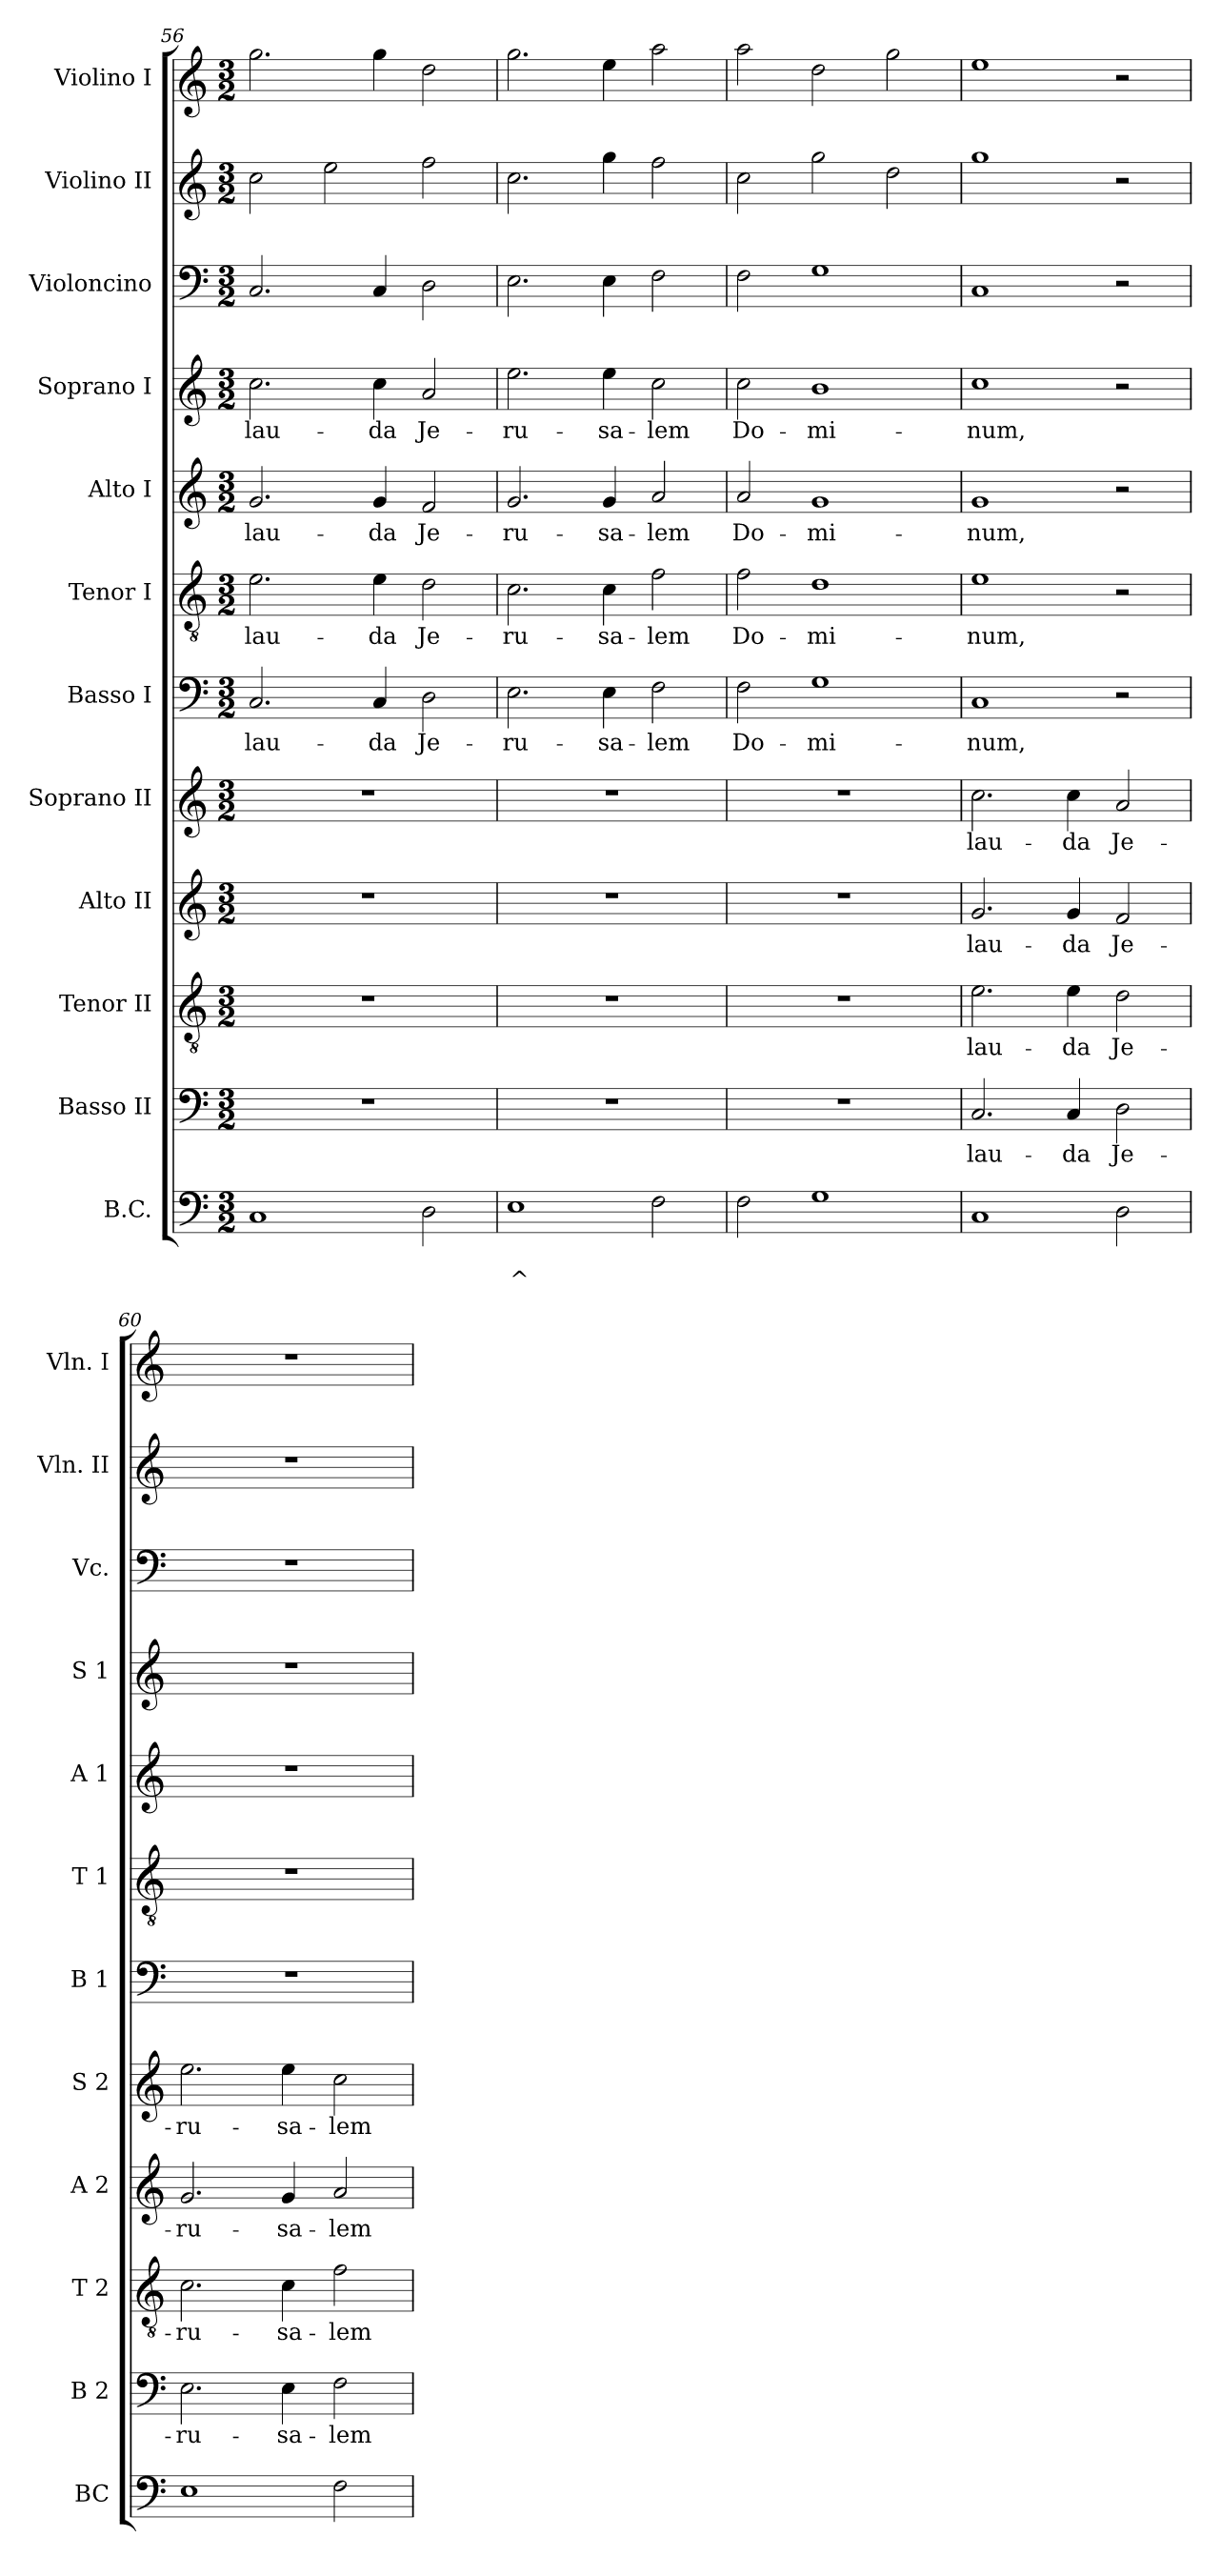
**kern	**text	**text	**kern	**text	**kern	**text	**kern	**text	**kern	**text	**kern	**text	**kern	**text	**kern	**text	**kern	**text	**kern	**kern	**kern
*part12	*part12	*part12	*part11	*part11	*part10	*part10	*part9	*part9	*part8	*part8	*part7	*part7	*part6	*part6	*part5	*part5	*part4	*part4	*part3	*part2	*part1
*staff12	*staff12	*staff12	*staff11	*staff11	*staff10	*staff10	*staff9	*staff9	*staff8	*staff8	*staff7	*staff7	*staff6	*staff6	*staff5	*staff5	*staff4	*staff4	*staff3	*staff2	*staff1
*I"B.C.	*	*	*I"Basso II	*	*I"Tenor II	*	*I"Alto II	*	*I"Soprano II	*	*I"Basso I	*	*I"Tenor I	*	*I"Alto I	*	*I"Soprano I	*	*I"Violoncino	*I"Violino II	*I"Violino I
*I'BC	*	*	*I'B 2	*	*I'T 2	*	*I'A 2	*	*I'S 2	*	*I'B 1	*	*I'T 1	*	*I'A 1	*	*I'S 1	*	*I'Vc.	*I'Vln. II	*I'Vln. I
*clefF4	*	*	*clefF4	*	*clefGv2	*	*clefG2	*	*clefG2	*	*clefF4	*	*clefGv2	*	*clefG2	*	*clefG2	*	*clefF4	*clefG2	*clefG2
*k[]	*	*	*k[]	*	*k[]	*	*k[]	*	*k[]	*	*k[]	*	*k[]	*	*k[]	*	*k[]	*	*k[]	*k[]	*k[]
*C:	*	*	*C:	*	*C:	*	*C:	*	*C:	*	*C:	*	*C:	*	*C:	*	*C:	*	*C:	*C:	*C:
*M3/2	*	*	*M3/2	*	*M3/2	*	*M3/2	*	*M3/2	*	*M3/2	*	*M3/2	*	*M3/2	*	*M3/2	*	*M3/2	*M3/2	*M3/2
=56	=56	=56	=56	=56	=56	=56	=56	=56	=56	=56	=56	=56	=56	=56	=56	=56	=56	=56	=56	=56	=56
!	!	!	!	!	!	!	!	!	!	!	!	!LO:LY:b	!	!LO:LY:b	!	!LO:LY:b	!	!LO:LY:b	!	!	!
1C	.	.	1.r	.	1.r	.	1.r	.	1.r	.	2.C/	lau-	2.e\	lau-	2.g/	lau-	2.cc\	lau-	2.C/	2cc\	2.gg\
.	.	.	.	.	.	.	.	.	.	.	.	.	.	.	.	.	.	.	.	2ee\	.
!	!	!	!	!	!	!	!	!	!	!	!	!LO:LY:b	!	!LO:LY:b	!	!LO:LY:b	!	!LO:LY:b	!	!	!
.	.	.	.	.	.	.	.	.	.	.	4C/	-da	4e\	-da	4g/	-da	4cc\	-da	4C/	.	4gg\
!	!	!	!	!	!	!	!	!	!	!	!	!LO:LY:b	!	!LO:LY:b	!	!LO:LY:b	!	!LO:LY:b	!	!	!
2D\	.	.	.	.	.	.	.	.	.	.	2D\	Je-	2d\	Je-	2f/	Je-	2a/	Je-	2D\	2ff\	2dd\
=57	=57	=57	=57	=57	=57	=57	=57	=57	=57	=57	=57	=57	=57	=57	=57	=57	=57	=57	=57	=57	=57
!	!	!LO:LY:b	!	!	!	!	!	!	!	!	!	!LO:LY:b	!	!LO:LY:b	!	!LO:LY:b	!	!LO:LY:b	!	!	!
1E	.	^	1.r	.	1.r	.	1.r	.	1.r	.	2.E\	-ru-	2.c\	-ru-	2.g/	-ru-	2.ee\	-ru-	2.E\	2.cc\	2.gg\
!	!	!	!	!	!	!	!	!	!	!	!	!LO:LY:b	!	!LO:LY:b	!	!LO:LY:b	!	!LO:LY:b	!	!	!
.	.	.	.	.	.	.	.	.	.	.	4E\	-sa-	4c\	-sa-	4g/	-sa-	4ee\	-sa-	4E\	4gg\	4ee\
!	!	!	!	!	!	!	!	!	!	!	!	!LO:LY:b	!	!LO:LY:b	!	!LO:LY:b	!	!LO:LY:b	!	!	!
2F\	.	.	.	.	.	.	.	.	.	.	2F\	-lem	2f\	-lem	2a/	-lem	2cc\	-lem	2F\	2ff\	2aa\
=58	=58	=58	=58	=58	=58	=58	=58	=58	=58	=58	=58	=58	=58	=58	=58	=58	=58	=58	=58	=58	=58
!	!	!	!	!	!	!	!	!	!	!	!	!LO:LY:b	!	!LO:LY:b	!	!LO:LY:b	!	!LO:LY:b	!	!	!
2F\	.	.	1.r	.	1.r	.	1.r	.	1.r	.	2F\	Do-	2f\	Do-	2a/	Do-	2cc\	Do-	2F\	2cc\	2aa\
!	!	!	!	!	!	!	!	!	!	!	!	!LO:LY:b	!	!LO:LY:b	!	!LO:LY:b	!	!LO:LY:b	!	!	!
1G	.	.	.	.	.	.	.	.	.	.	1G	-mi-	1d	-mi-	1g	-mi-	1b	-mi-	1G	2gg\	2dd\
.	.	.	.	.	.	.	.	.	.	.	.	.	.	.	.	.	.	.	.	2dd\	2gg\
!!LO:PB:g=z
=59	=59	=59	=59	=59	=59	=59	=59	=59	=59	=59	=59	=59	=59	=59	=59	=59	=59	=59	=59	=59	=59
!	!	!	!	!LO:LY:b	!	!LO:LY:b	!	!LO:LY:b	!	!LO:LY:b	!	!LO:LY:b	!	!LO:LY:b	!	!LO:LY:b	!	!LO:LY:b	!	!	!
1C	.	.	2.C/	lau-	2.e\	-lau-	2.g/	lau-	2.cc\	lau-	1C	-num,	1e	-num,	1g	-num,	1cc	-num,	1C	1gg	1ee
!	!	!	!	!LO:LY:b	!	!LO:LY:b	!	!LO:LY:b	!	!LO:LY:b	!	!	!	!	!	!	!	!	!	!	!
.	.	.	4C/	-da	4e\	-da	4g/	-da	4cc\	-da	.	.	.	.	.	.	.	.	.	.	.
!	!	!	!	!LO:LY:b	!	!LO:LY:b	!	!LO:LY:b	!	!LO:LY:b	!	!	!	!	!	!	!	!	!	!	!
2D\	.	.	2D\	Je-	2d\	Je-	2f/	Je-	2a/	Je-	2r	.	2r	.	2r	.	2r	.	2r	2r	2r
=60	=60	=60	=60	=60	=60	=60	=60	=60	=60	=60	=60	=60	=60	=60	=60	=60	=60	=60	=60	=60	=60
!	!	!	!	!LO:LY:b	!	!LO:LY:b	!	!LO:LY:b	!	!LO:LY:b	!	!	!	!	!	!	!	!	!	!	!
1E	.	.	2.E\	-ru-	2.c\	-ru-	2.g/	-ru-	2.ee\	-ru-	1.r	.	1.r	.	1.r	.	1.r	.	1.r	1.r	1.r
!	!	!	!	!LO:LY:b	!	!LO:LY:b	!	!LO:LY:b	!	!LO:LY:b	!	!	!	!	!	!	!	!	!	!	!
.	.	.	4E\	-sa-	4c\	-sa-	4g/	-sa-	4ee\	-sa-	.	.	.	.	.	.	.	.	.	.	.
!	!	!	!	!LO:LY:b	!	!LO:LY:b	!	!LO:LY:b	!	!LO:LY:b	!	!	!	!	!	!	!	!	!	!	!
2F\	.	.	2F\	-lem	2f\	-lem	2a/	-lem	2cc\	-lem	.	.	.	.	.	.	.	.	.	.	.
=	=	=	=	=	=	=	=	=	=	=	=	=	=	=	=	=	=	=	=	=	=
*-	*-	*-	*-	*-	*-	*-	*-	*-	*-	*-	*-	*-	*-	*-	*-	*-	*-	*-	*-	*-	*-
